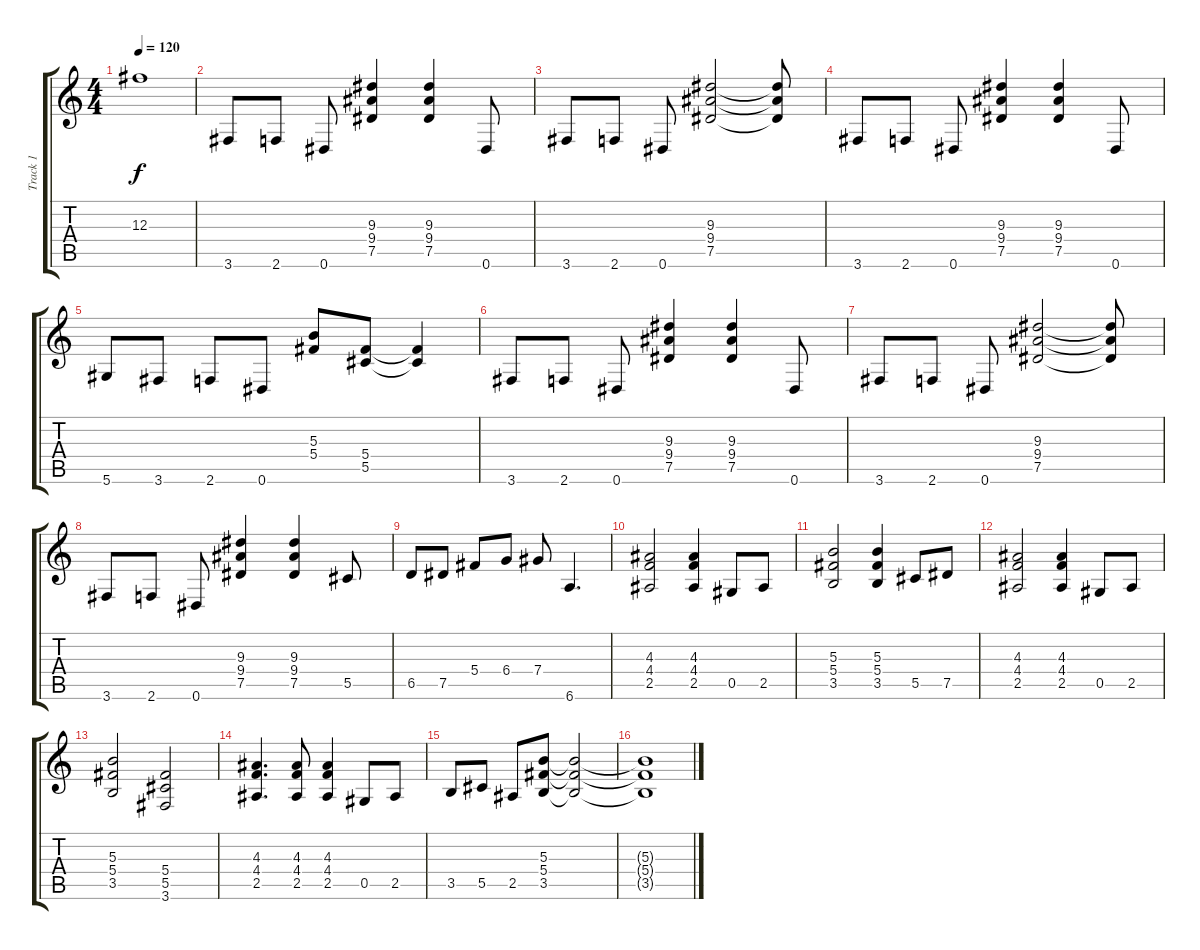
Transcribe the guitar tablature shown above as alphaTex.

\track ("Track 1" "Track 1") {instrument distortionguitar}
\staff {score tabs}
\tuning (Eb4 Bb3 Gb3 Db3 Ab2 Eb2) {hide}
\ts (4 4)
\tempo 120
\clef g2
\ks c
12.3{t}.1{dy f} |
3.6.8 2.6.8 0.6.8 (9.3 9.4 7.5).4 (9.3 9.4 7.5).4 0.6.8 |
3.6.8 2.6.8 0.6.8 (9.3 9.4 7.5).2 (9.3{t} 9.4{t} 7.5{t}).8 |
3.6.8 2.6.8 0.6.8 (9.3 9.4 7.5).4 (9.3 9.4 7.5).4 0.6.8 |
5.6.8 3.6.8 2.6.8 0.6.8 (5.3 5.4).8 (5.4 5.5).8 (5.4{t} 5.5{t}).4 |
3.6.8 2.6.8 0.6.8 (9.3 9.4 7.5).4 (9.3 9.4 7.5).4 0.6.8 |
3.6.8 2.6.8 0.6.8 (9.3 9.4 7.5).2 (9.3{t} 9.4{t} 7.5{t}).8 |
3.6.8 2.6.8 0.6.8 (9.3 9.4 7.5).4 (9.3 9.4 7.5).4 5.5.8 |
6.5.8 7.5.8 5.4.8 6.4.8 7.4.8 6.6.4{d} |
(4.3 4.4 2.5).2 (4.3 4.4 2.5).4 0.5.8 2.5.8 |
(5.3 5.4 3.5).2 (5.3 5.4 3.5).4 5.5.8 7.5.8 |
(4.3 4.4 2.5).2 (4.3 4.4 2.5).4 0.5.8 2.5.8 |
(5.3 5.4 3.5).2 (5.4 5.5 3.6).2 |
(4.3 4.4 2.5).4{d} (4.3 4.4 2.5).8 (4.3 4.4 2.5).4 0.5.8 2.5.8 |
3.5.8 5.5.8 2.5.8 (5.3 5.4 3.5).8 (5.3{t} 5.4{t} 3.5{t}).2 |
(5.3{t} 5.4{t} 3.5{t}).1
